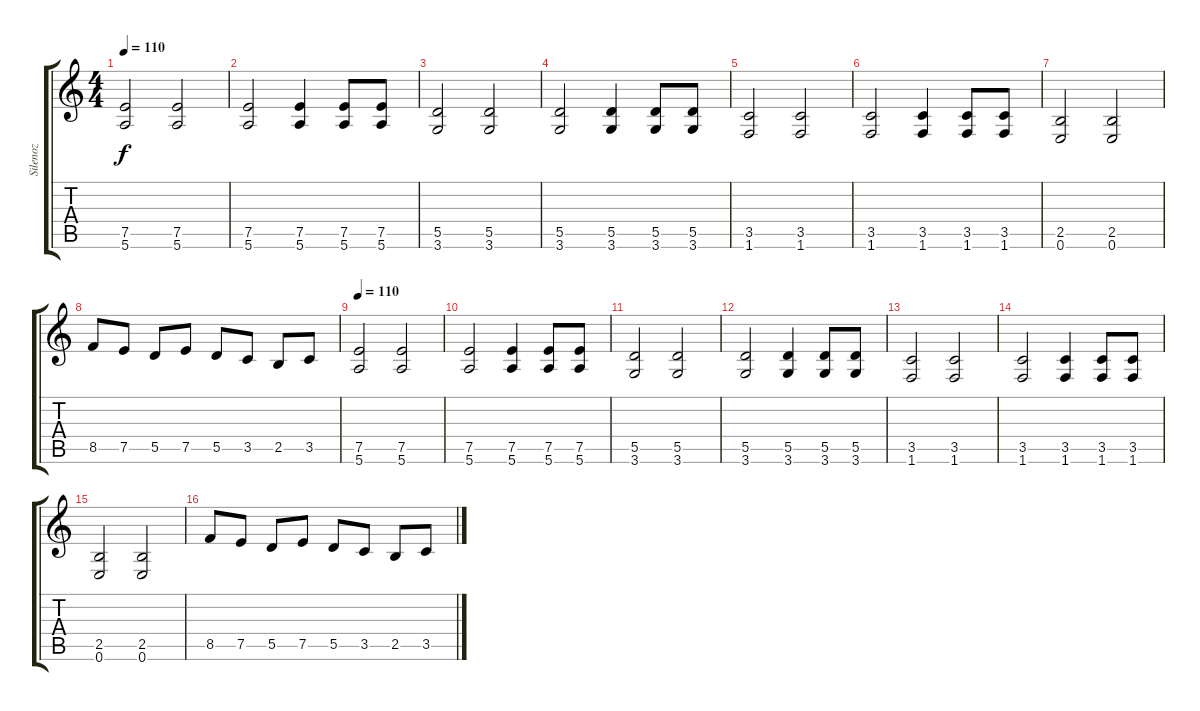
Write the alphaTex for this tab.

\track ("Silenoz" "Silenoz") {instrument distortionguitar}
\staff {score tabs}
\tuning (E4 B3 G3 D3 A2 E2) {hide}
\ts (4 4)
\tempo 110
\clef g2
\ks c
(7.5 5.6).2{dy f} (7.5 5.6).2 |
(7.5 5.6).2 (7.5 5.6).4 (7.5 5.6).8 (7.5 5.6).8 |
(5.5 3.6).2 (5.5 3.6).2 |
(5.5 3.6).2 (5.5 3.6).4 (5.5 3.6).8 (5.5 3.6).8 |
(3.5 1.6).2 (3.5 1.6).2 |
(3.5 1.6).2 (3.5 1.6).4 (3.5 1.6).8 (3.5 1.6).8 |
(2.5 0.6).2 (2.5 0.6).2 |
8.5.8 7.5.8 5.5.8 7.5.8 5.5.8 3.5.8 2.5.8 3.5.8 |
\tempo 110
(7.5 5.6).2 (7.5 5.6).2 |
(7.5 5.6).2 (7.5 5.6).4 (7.5 5.6).8 (7.5 5.6).8 |
(5.5 3.6).2 (5.5 3.6).2 |
(5.5 3.6).2 (5.5 3.6).4 (5.5 3.6).8 (5.5 3.6).8 |
(3.5 1.6).2 (3.5 1.6).2 |
(3.5 1.6).2 (3.5 1.6).4 (3.5 1.6).8 (3.5 1.6).8 |
(2.5 0.6).2 (2.5 0.6).2 |
8.5.8 7.5.8 5.5.8 7.5.8 5.5.8 3.5.8 2.5.8 3.5.8
